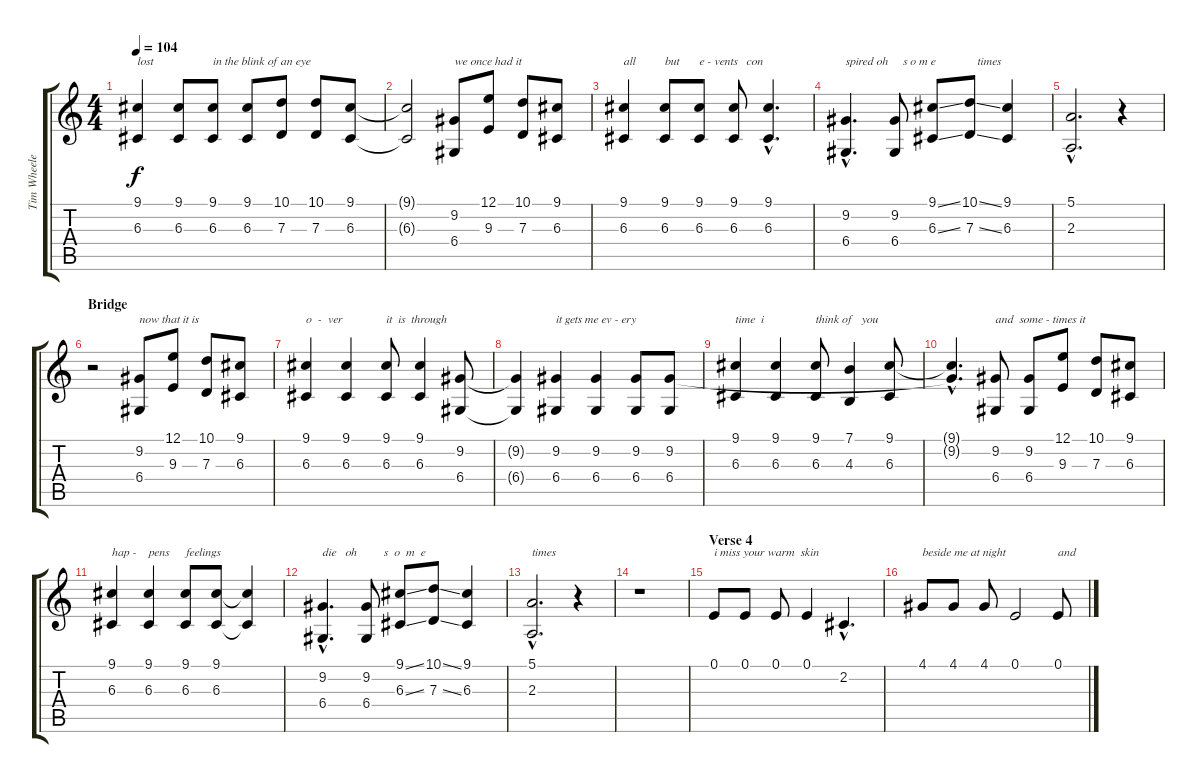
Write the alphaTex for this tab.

\track ("Tim Wheeler (vox)" "Tim Wheele") {instrument violin}
\staff {score tabs}
\tuning (E4 B3 G3 D3 A2 E2) {hide}
\ts (4 4)
\tempo 104
\clef g2
\ks c
(9.1 6.3).4{txt "lost" dy f} (9.1 6.3).8 (9.1 6.3).8{txt "in the blink of an eye"} (9.1 6.3).8 (10.1 7.3).8 (10.1 7.3).8 (9.1 6.3).8 |
(9.1{t} 6.3{t}).2 (9.2 6.4).8{txt "we once had it"} (12.1 9.3).8 (10.1 7.3).8 (9.1 6.3).8 |
(9.1 6.3).4{txt "all"} (9.1 6.3).8{txt "but"} (9.1 6.3).8{txt "e - vents   con"} (9.1 6.3).8 (9.1{hac} 6.3{hac}).4{d} |
(9.2{hac} 6.4{hac}).4{d txt "spired oh     s o m e              times"} (9.2 6.4).8 (9.1{ss} 6.3{ss}).8 (10.1{ss} 7.3{ss}).8 (9.1 6.3).4 |
(5.1{hac} 2.3{hac}).2{d} r.4 |
\section ("" "Bridge")
r.2 (9.2 6.4).8{txt "now that it is"} (12.1 9.3).8 (10.1 7.3).8 (9.1 6.3).8 |
(9.1 6.3).4{txt "o  -  ver"} (9.1 6.3).4 (9.1 6.3).8{txt "it  is  through"} (9.1 6.3).4 (9.2 6.4).8 |
(9.2{t} 6.4{t}).4 (9.2 6.4).4{txt "it gets me ev - ery"} (9.2 6.4).4 (9.2 6.4).8 (9.2 6.4).8 |
(9.1 6.3).4{txt "time  i"} (9.1 6.3).4 (9.1 6.3).8{txt "think of   you"} (7.1 4.3).4 (9.1 6.3).8 |
(9.1{hac t} 9.2{hac t}).4{d} (9.2 6.4).8{txt "and  some - times it"} (9.2 6.4).8 (12.1 9.3).8 (10.1 7.3).8 (9.1 6.3).8 |
(9.1 6.3).4{txt "hap - "} (9.1 6.3).4{txt "pens"} (9.1 6.3).8{txt "feelings"} (9.1 6.3).8 (9.1{t} 6.3{t}).4 |
(9.2{hac} 6.4{hac}).4{d txt "die   oh         s  o  m  e              "} (9.2 6.4).8 (9.1{ss} 6.3{ss}).8 (10.1{ss} 7.3{ss}).8 (9.1 6.3).4 |
(5.1{hac} 2.3{hac}).2{d txt "times"} r.4 |
r.1 |
\section ("" "Verse 4")
0.1.8{txt "i miss your warm  skin"} 0.1.8 0.1.8 0.1.4 2.2{hac}.4{d} |
4.1.8{txt "beside me at night"} 4.1.8 4.1.8 0.1.2 0.1.8{txt "and  "}
